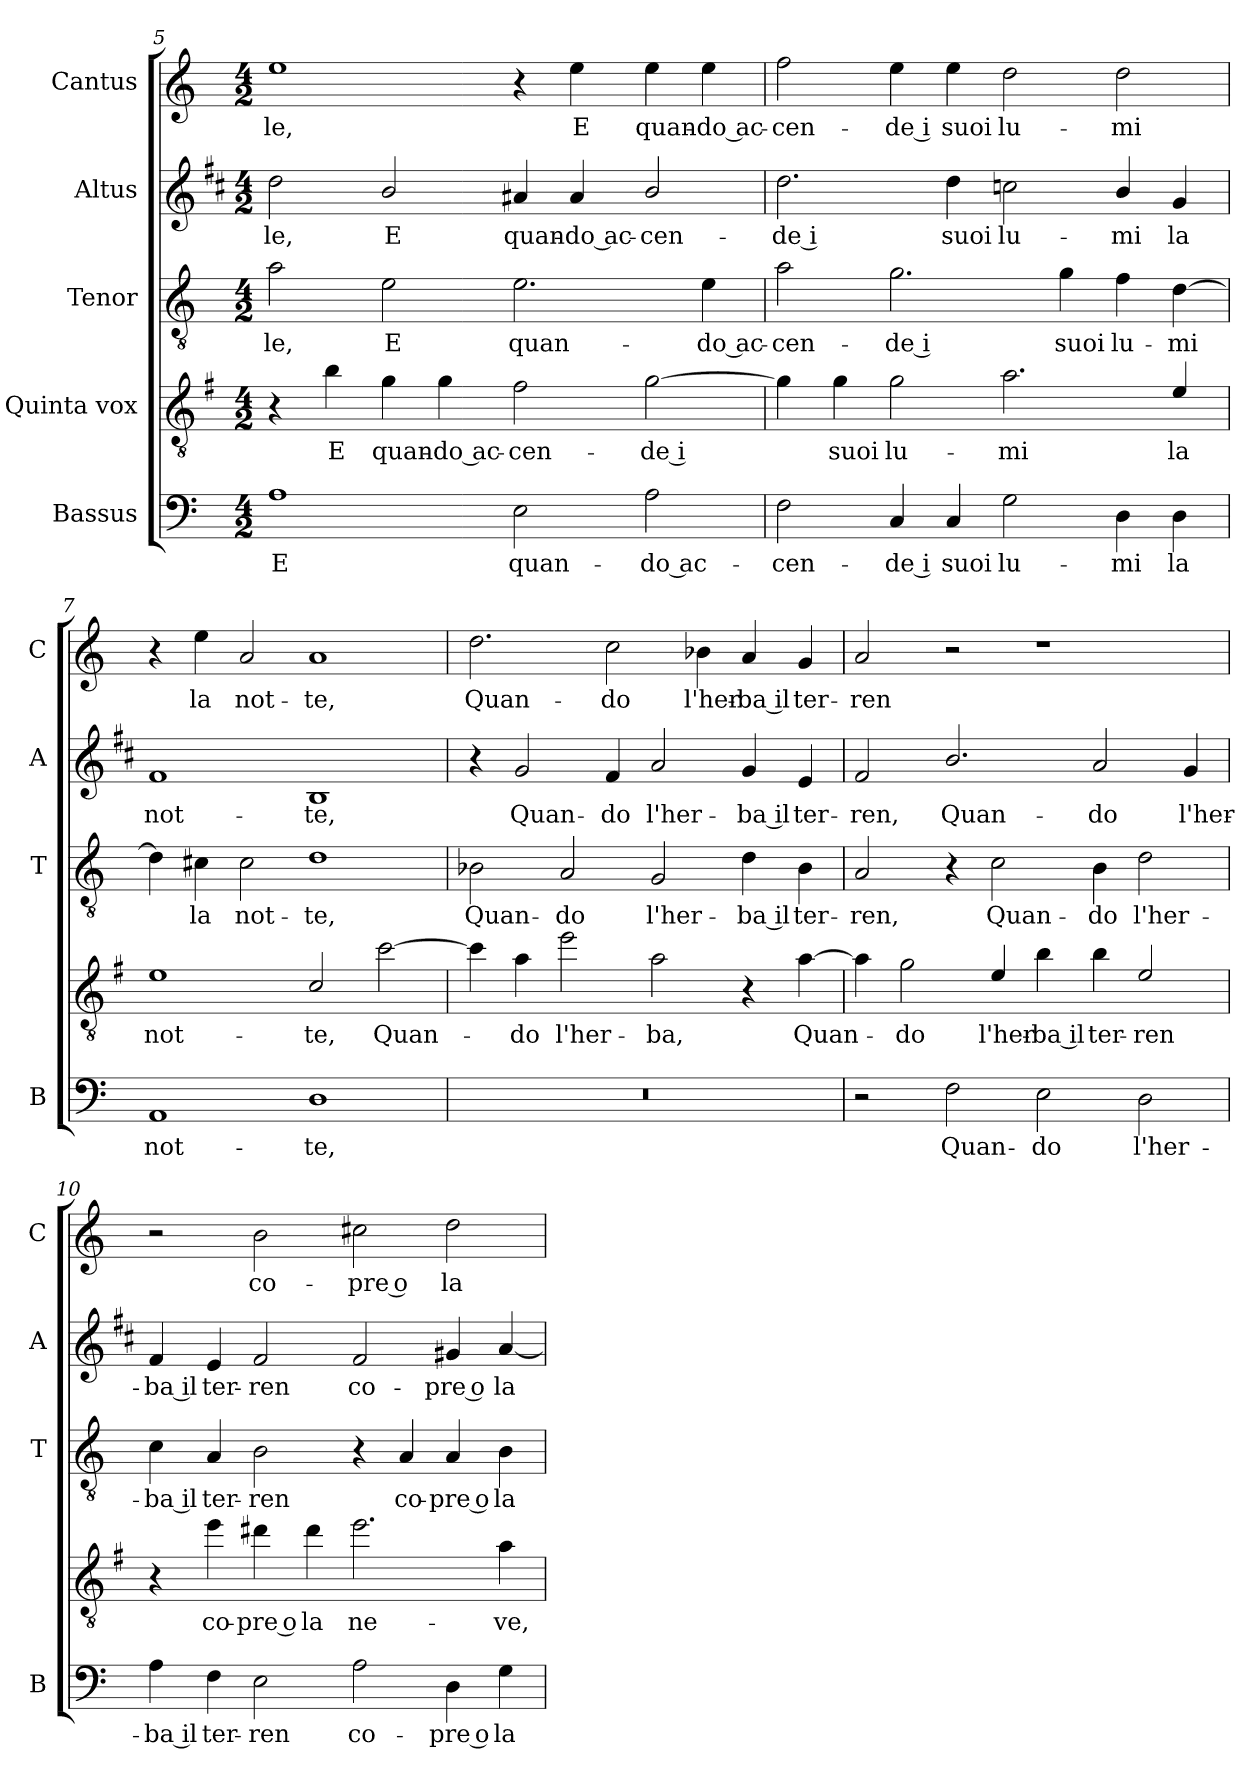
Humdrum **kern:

**kern	**text	**kern	**text	**kern	**text	**kern	**text	**kern	**text
*part5	*part5	*part4	*part4	*part3	*part3	*part2	*part2	*part1	*part1
*staff5	*staff5	*staff4	*staff4	*staff3	*staff3	*staff2	*staff2	*staff1	*staff1
*I"Bassus	*	*I"Quinta vox	*	*I"Tenor	*	*I"Altus	*	*I"Cantus	*
*I'B	*	*	*	*I'T	*	*I'A	*	*I'C	*
*clefF4	*	*clefGv2	*	*clefGv2	*	*clefG2	*	*clefG2	*
*	*	*ITrd4c7	*	*	*	*ITrd1c2	*	*	*
*k[]	*	*k[]	*	*k[]	*	*k[]	*	*k[]	*
*C:	*	*C:	*	*C:	*	*C:	*	*C:	*
*M4/2	*	*M4/2	*	*M4/2	*	*M4/2	*	*M4/2	*
=5	=5	=5	=5	=5	=5	=5	=5	=5	=5
!	!LO:LY:b	!	!	!	!LO:LY:b	!	!LO:LY:b	!	!LO:LY:b
1A	E	4r	.	2a\	-le,	2cc\	-le,	1ee	-le,
!	!	!	!LO:LY:b	!	!	!	!	!	!
.	.	4e\	E	.	.	.	.	.	.
!	!	!	!LO:LY:b	!	!LO:LY:b	!	!LO:LY:b	!	!
.	.	4c\	quan-	2e\	E	2a/	E	.	.
!	!	!	!LO:LY:b	!	!	!	!	!	!
.	.	4c\	-do ac-	.	.	.	.	.	.
!	!LO:LY:b	!	!LO:LY:b	!	!LO:LY:b	!	!LO:LY:b	!	!
2E\	quan-	2B\	-cen-	2.e\	quan-	4g#X/	quan-	4r	.
!	!	!	!	!	!	!	!LO:LY:b	!	!LO:LY:b
.	.	.	.	.	.	4g#/	-do ac-	4ee\	E
!	!LO:LY:b	!	!LO:LY:b	!	!	!	!LO:LY:b	!	!LO:LY:b
2A\	-do ac-	[2c\	-de i	.	.	2a/	-cen-	4ee\	quan-
!	!	!	!	!	!LO:LY:b	!	!	!	!LO:LY:b
.	.	.	.	4e\	-do ac-	.	.	4ee\	-do ac-
=6	=6	=6	=6	=6	=6	=6	=6	=6	=6
!	!LO:LY:b	!	!	!	!LO:LY:b	!	!LO:LY:b	!	!LO:LY:b
2F\	-cen-	4c\]	.	2a\	-cen-	2.cc\	-de i	2ff\	-cen-
!	!	!	!LO:LY:b	!	!	!	!	!	!
.	.	4c\	suoi	.	.	.	.	.	.
!	!LO:LY:b	!	!LO:LY:b	!	!LO:LY:b	!	!	!	!LO:LY:b
4C/	-de i	2c\	lu-	2.g\	-de i	.	.	4ee\	-de i
!	!LO:LY:b	!	!	!	!	!	!LO:LY:b	!	!LO:LY:b
4C/	suoi	.	.	.	.	4cc\	suoi	4ee\	suoi
!	!LO:LY:b	!	!LO:LY:b	!	!	!	!LO:LY:b	!	!LO:LY:b
2G\	lu-	2.d\	-mi	.	.	2b-X\	lu-	2dd\	lu-
!	!	!	!	!	!LO:LY:b	!	!	!	!
.	.	.	.	4g\	suoi	.	.	.	.
!	!LO:LY:b	!	!	!	!LO:LY:b	!	!LO:LY:b	!	!LO:LY:b
4D\	-mi	.	.	4f\	lu-	4a/	-mi	2dd\	-mi
!	!LO:LY:b	!	!LO:LY:b	!	!LO:LY:b	!	!LO:LY:b	!	!
4D\	la	4A/	la	[4d\	-mi	4f/	la	.	.
=7	=7	=7	=7	=7	=7	=7	=7	=7	=7
!	!LO:LY:b	!	!LO:LY:b	!	!	!	!LO:LY:b	!	!
1AA	not-	1A	not-	4d\]	.	1e	not-	4r	.
!	!	!	!	!	!LO:LY:b	!	!	!	!LO:LY:b
.	.	.	.	4c#X\	la	.	.	4ee\	la
!	!	!	!	!	!LO:LY:b	!	!	!	!LO:LY:b
.	.	.	.	2c#\	not-	.	.	2a/	not-
!	!LO:LY:b	!	!LO:LY:b	!	!LO:LY:b	!	!LO:LY:b	!	!LO:LY:b
1D	-te,	2F/	-te,	1d	-te,	1A	-te,	1a	-te,
!	!	!	!LO:LY:b	!	!	!	!	!	!
.	.	[2f\	Quan-	.	.	.	.	.	.
!!LO:PB:g=z
=8	=8	=8	=8	=8	=8	=8	=8	=8	=8
!	!	!	!	!	!LO:LY:b	!	!	!	!LO:LY:b
0r	.	4f\]	.	2B-X\	Quan-	4r	.	2.dd\	Quan-
!	!	!	!LO:LY:b	!	!	!	!LO:LY:b	!	!
.	.	4d\	-do	.	.	2f/	Quan-	.	.
!	!	!	!LO:LY:b	!	!LO:LY:b	!	!	!	!
.	.	2a\	l'her-	2A/	-do	.	.	.	.
!	!	!	!	!	!	!	!LO:LY:b	!	!LO:LY:b
.	.	.	.	.	.	4e/	-do	2cc\	-do
!	!	!	!LO:LY:b	!	!LO:LY:b	!	!LO:LY:b	!	!
.	.	2d\	-ba,	2G/	l'her-	2g/	l'her-	.	.
!	!	!	!	!	!	!	!	!	!LO:LY:b
.	.	.	.	.	.	.	.	4b-X\	l'her-
!	!	!	!	!	!LO:LY:b	!	!LO:LY:b	!	!LO:LY:b
.	.	4r	.	4d\	-ba il	4f/	-ba il	4a/	-ba il
!	!	!	!LO:LY:b	!	!LO:LY:b	!	!LO:LY:b	!	!LO:LY:b
.	.	[4d\	Quan-	4B-\	ter-	4d/	ter-	4g/	ter-
=9	=9	=9	=9	=9	=9	=9	=9	=9	=9
!	!	!	!	!	!LO:LY:b	!	!LO:LY:b	!	!LO:LY:b
2r	.	4d\]	.	2A/	-ren,	2e/	-ren,	2a/	-ren
!	!	!	!LO:LY:b	!	!	!	!	!	!
.	.	2c\	-do	.	.	.	.	.	.
!	!LO:LY:b	!	!	!	!	!	!LO:LY:b	!	!
2F\	Quan-	.	.	4r	.	2.a/	Quan-	2r	.
!	!	!	!LO:LY:b	!	!LO:LY:b	!	!	!	!
.	.	4A/	l'her-	2c\	Quan-	.	.	.	.
!	!LO:LY:b	!	!LO:LY:b	!	!	!	!	!	!
2E\	-do	4e\	-ba il	.	.	.	.	1r	.
!	!	!	!LO:LY:b	!	!LO:LY:b	!	!LO:LY:b	!	!
.	.	4e\	ter-	4B\	-do	2g/	-do	.	.
!	!LO:LY:b	!	!LO:LY:b	!	!LO:LY:b	!	!	!	!
2D\	l'her-	2A/	-ren	2d\	l'her-	.	.	.	.
!	!	!	!	!	!	!	!LO:LY:b	!	!
.	.	.	.	.	.	4f/	l'her-	.	.
=10	=10	=10	=10	=10	=10	=10	=10	=10	=10
!	!LO:LY:b	!	!	!	!LO:LY:b	!	!LO:LY:b	!	!
4A\	-ba il	4r	.	4c\	-ba il	4e/	-ba il	2r	.
!	!LO:LY:b	!	!LO:LY:b	!	!LO:LY:b	!	!LO:LY:b	!	!
4F\	ter-	4a\	co-	4A/	ter-	4d/	ter-	.	.
!	!LO:LY:b	!	!LO:LY:b	!	!LO:LY:b	!	!LO:LY:b	!	!LO:LY:b
2E\	-ren	4g#X\	-pre o	2B\	-ren	2e/	-ren	2b\	co-
!	!	!	!LO:LY:b	!	!	!	!	!	!
.	.	4g#\	la	.	.	.	.	.	.
!	!LO:LY:b	!	!LO:LY:b	!	!	!	!LO:LY:b	!	!LO:LY:b
2A\	co-	2.a\	ne-	4r	.	2e/	co-	2cc#X\	-pre o
!	!	!	!	!	!LO:LY:b	!	!	!	!
.	.	.	.	4A/	co-	.	.	.	.
!	!LO:LY:b	!	!	!	!LO:LY:b	!	!LO:LY:b	!	!LO:LY:b
4D\	-pre o	.	.	4A/	-pre o	4f#X/	-pre o	2dd\	la
!	!LO:LY:b	!	!LO:LY:b	!	!LO:LY:b	!	!LO:LY:b	!	!
4G\	la	4d\	-ve,	4B\	la	[4g/	la	.	.
=	=	=	=	=	=	=	=	=	=
*-	*-	*-	*-	*-	*-	*-	*-	*-	*-
